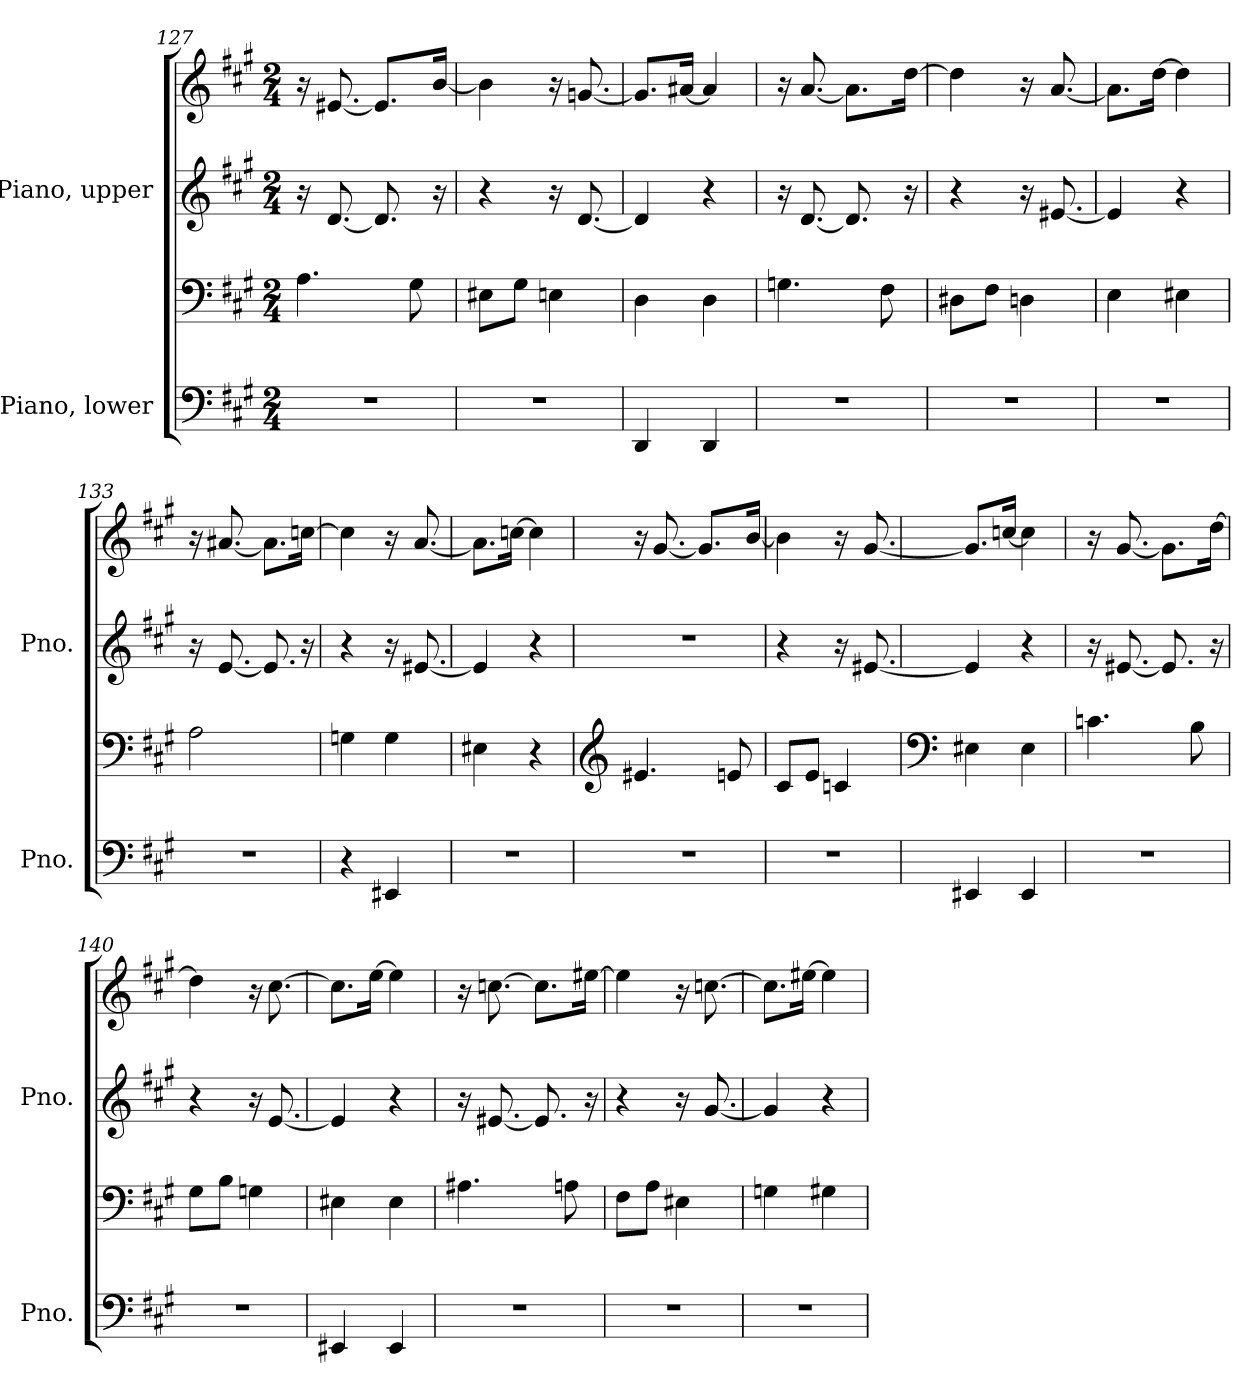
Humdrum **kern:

**kern	**kern	**kern	**kern
*part2	*part2	*part1	*part1
*staff4	*staff3	*staff2	*staff1
*I"Piano, lower	*	*I"Piano, upper	*
*I'Pno.	*	*I'Pno.	*
*clefF4	*clefF4	*clefG2	*clefG2
*k[f#c#g#]	*k[f#c#g#]	*k[f#c#g#]	*k[f#c#g#]
*M2/4	*M2/4	*M2/4	*M2/4
=127	=127	=127	=127
2r	4.A\	16r	16r
.	.	[8.d/	[8.e#X/
.	.	8.d/]	8.e#/L]
.	8G#\	.	.
.	.	16r	[16b/Jk
=128	=128	=128	=128
2r	8E#X\L	4r	4b\]
.	8G#\J	.	.
.	4En\	16r	16r
.	.	[8.d/	[8.gn/
!!LO:PB:g=z
=129	=129	=129	=129
4DD/	4D\	4d/]	8.g/L]
.	.	.	[16a#X/Jk
4DD/	4D\	4r	4a#/]
=130	=130	=130	=130
2r	4.Gn\	16r	16r
.	.	[8.d/	[8.a/
.	.	8.d/]	8.a\L]
.	8F#\	.	.
.	.	16r	[16dd\Jk
=131	=131	=131	=131
2r	8D#X\L	4r	4dd\]
.	8F#\J	.	.
.	4Dn\	16r	16r
.	.	[8.e#X/	[8.a/
=132	=132	=132	=132
2r	4E\	4e#/]	8.a\L]
.	.	.	[16dd\Jk
.	4E#X\	4r	4dd\]
=133	=133	=133	=133
2r	2A\	16r	16r
.	.	[8.e/	[8.a#X/
.	.	8.e/]	8.a#\L]
.	.	16r	[16ccn\Jk
=134	=134	=134	=134
4r	4Gn\	4r	4cc\]
4EE#X/	4G\	16r	16r
.	.	[8.e#X/	[8.a/
!!LO:LB:g=z
=135	=135	=135	=135
2r	4E#X\	4e#/]	8.a\L]
.	.	.	[16ccn\Jk
.	4r	4r	4cc\]
=136	=136	=136	=136
*	*clefG2	*	*
2r	4.e#X/	2r	16r
.	.	.	[8.g#/
.	.	.	8.g#/L]
.	8en/	.	.
.	.	.	[16b/Jk
=137	=137	=137	=137
2r	8c#/L	4r	4b\]
.	8e/J	.	.
.	4cn/	16r	16r
.	.	[8.e#X/	[8.g#/
=138	=138	=138	=138
*	*clefF4	*	*
4EE#X/	4E#X\	4e#/]	8.g#/L]
.	.	.	[16ccn/Jk
4EE#/	4E#\	4r	4cc\]
=139	=139	=139	=139
2r	4.cn\	16r	16r
.	.	[8.e#X/	[8.g#/
.	.	8.e#/]	8.g#\L]
.	8B\	.	.
.	.	16r	[16dd\Jk
!!LO:LB:g=z
=140	=140	=140	=140
2r	8G#\L	4r	4dd\]
.	8B\J	.	.
.	4Gn\	16r	16r
.	.	[8.e/	[8.cc#\
=141	=141	=141	=141
4EE#X/	4E#X\	4e/]	8.cc#\L]
.	.	.	[16ee\Jk
4EE#/	4E#\	4r	4ee\]
=142	=142	=142	=142
2r	4.A#X\	16r	16r
.	.	[8.e#X/	[8.ccn\
.	.	8.e#/]	8.cc\L]
.	8An\	.	.
.	.	16r	[16ee#X\Jk
=143	=143	=143	=143
2r	8F#\L	4r	4ee#\]
.	8A\J	.	.
.	4E#X\	16r	16r
.	.	[8.g#/	[8.ccn\
=144	=144	=144	=144
2r	4Gn\	4g#/]	8.cc\L]
.	.	.	[16ee#X\Jk
.	4G#X\	4r	4ee#\]
=	=	=	=
*-	*-	*-	*-
